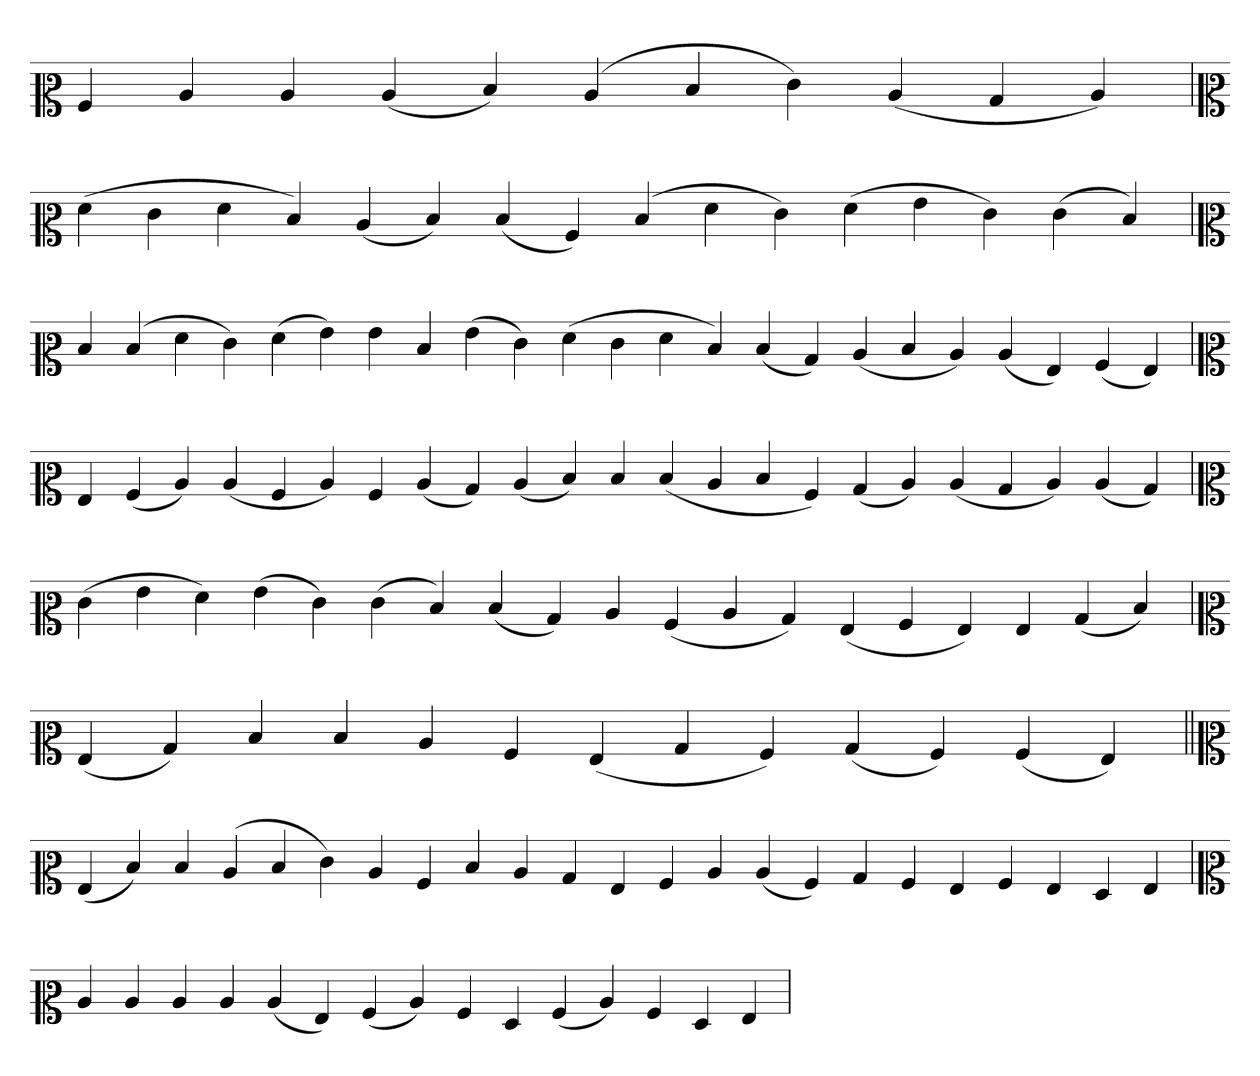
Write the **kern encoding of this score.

**kern
*part1
*staff1
*clefC2
=
4A
4c
4c
(4c
4d)
(4c
4d
4e)
(4c
4B
4c)
=`
*clefC2
(4f
4e
4f
4d)
(4c
4d)
(4d
4A)
(4d
4f
4e)
(4f
4g
4e)
(4e
4d)
='
*clefC2
4d
(4d
4f
4e)
(4f
4g)
4g
4d
(4g
4e)
(4f
4e
4f
4d)
(4d
4B)
(4c
4d
4c)
(4c
4G)
(4A
4G)
=
*clefC2
4G
(4A
4c)
(4c
4A
4c)
4A
(4c
4B)
(4c
4d)
4d
(4d
4c
4d
4A)
(4B
4c)
(4c
4B
4c)
(4c
4B)
='
*clefC2
(4e
4g
4f)
(4g
4e)
(4e
4d)
(4d
4B)
4c
(4A
4c
4B)
(4G
4A
4G)
4G
(4B
4d)
=`
*clefC2
(4G
4B)
4d
4d
4c
4A
(4G
4B
4A)
(4B
4A)
(4A
4G)
=||
*clefC2
(4G
4d)
4d
(4c
4d
4e)
4c
4A
4d
4c
4B
4G
4A
4c
(4c
4A)
4B
4A
4G
4A
4G
4F
4G
=`
*clefC2
4c
4c
4c
4c
(4c
4G)
(4A
4c)
4A
4F
(4A
4c)
4A
4F
4G
=`
*-
